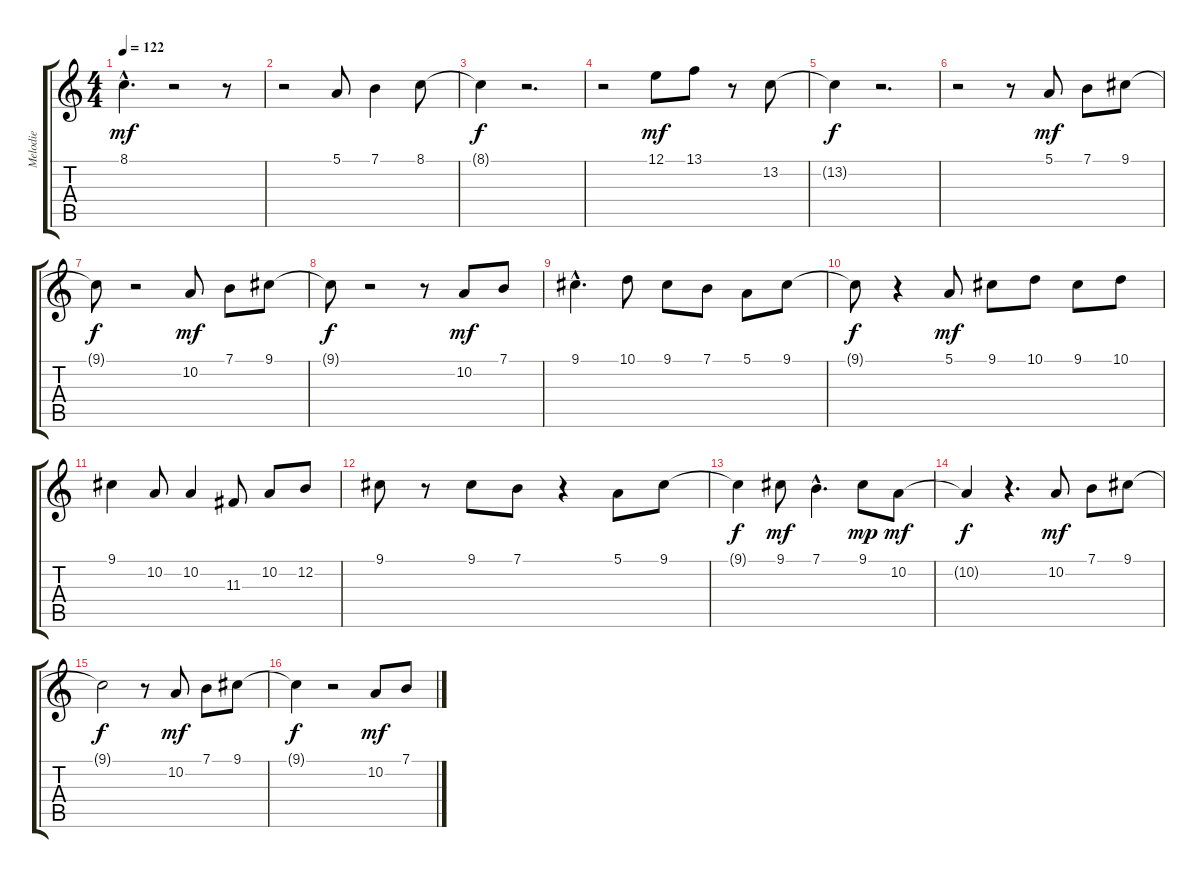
\track ("Melodie  " "Melodie  ") {instrument englishhorn}
\staff {score tabs}
\tuning (E4 B3 G3 D3 A2 E2) {hide}
\ts (4 4)
\tempo 122
\clef g2
\ks c
8.1{hac}.4{d dy mf} r.2 r.8 |
r.2 5.1.8 7.1.4 8.1.8 |
8.1{t}.4{dy f} r.2{d} |
r.2 12.1.8{dy mf} 13.1.8 r.8 13.2.8 |
13.2{t}.4{dy f} r.2{d} |
r.2 r.8 5.1.8{dy mf} 7.1.8 9.1.8 |
9.1{t}.8{dy f} r.2 10.2.8{dy mf} 7.1.8 9.1.8 |
9.1{t}.8{dy f} r.2 r.8 10.2.8{dy mf} 7.1.8 |
9.1{hac}.4{d} 10.1.8 9.1.8 7.1.8 5.1.8 9.1.8 |
9.1{t}.8{dy f} r.4 5.1.8{dy mf} 9.1.8 10.1.8 9.1.8 10.1.8 |
9.1.4 10.2.8 10.2.4 11.3.8 10.2.8 12.2.8 |
9.1.8 r.8 9.1.8 7.1.8 r.4 5.1.8 9.1.8 |
9.1{t}.4{dy f} 9.1.8{dy mf} 7.1{hac}.4{d} 9.1.8{dy mp} 10.2.8{dy mf} |
10.2{t}.4{dy f} r.4{d} 10.2.8{dy mf} 7.1.8 9.1.8 |
9.1{t}.2{dy f} r.8 10.2.8{dy mf} 7.1.8 9.1.8 |
9.1{t}.4{dy f} r.2 10.2.8{dy mf} 7.1.8
